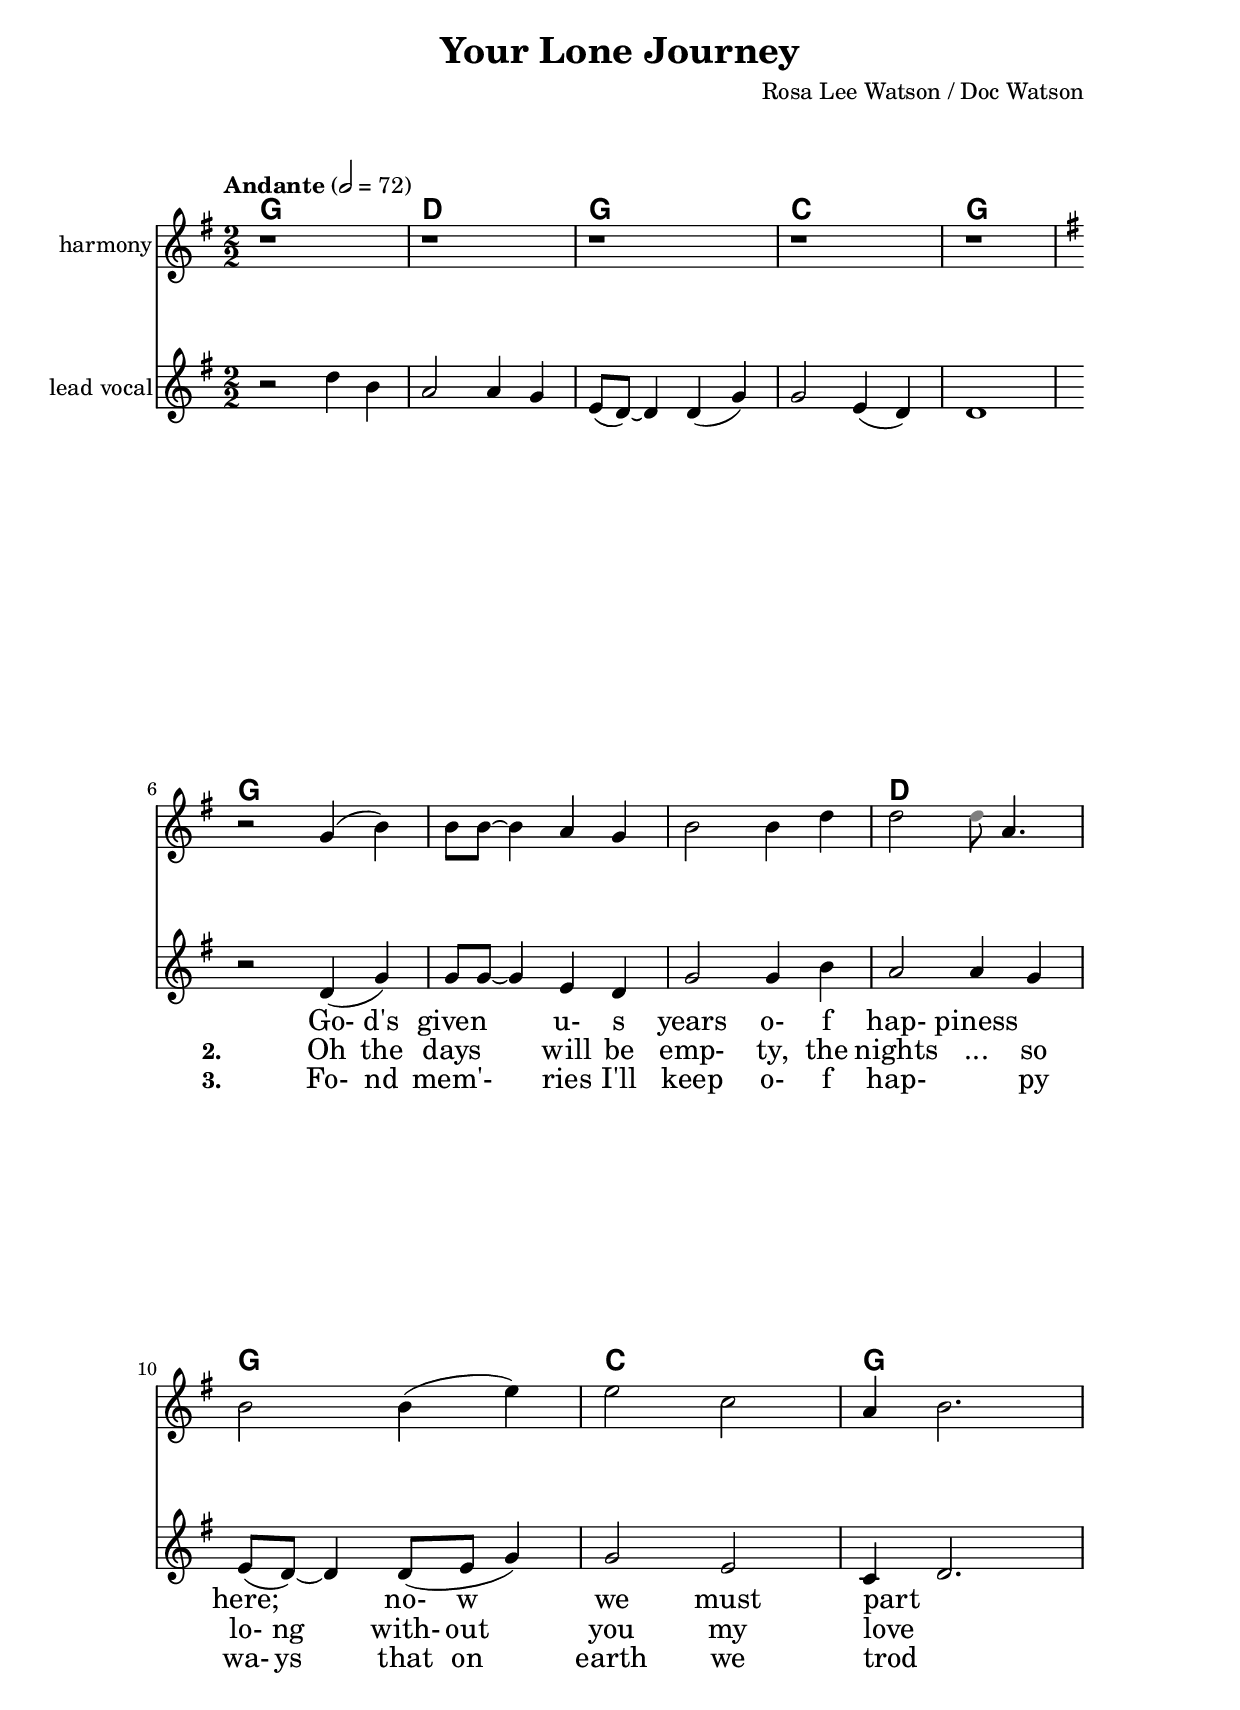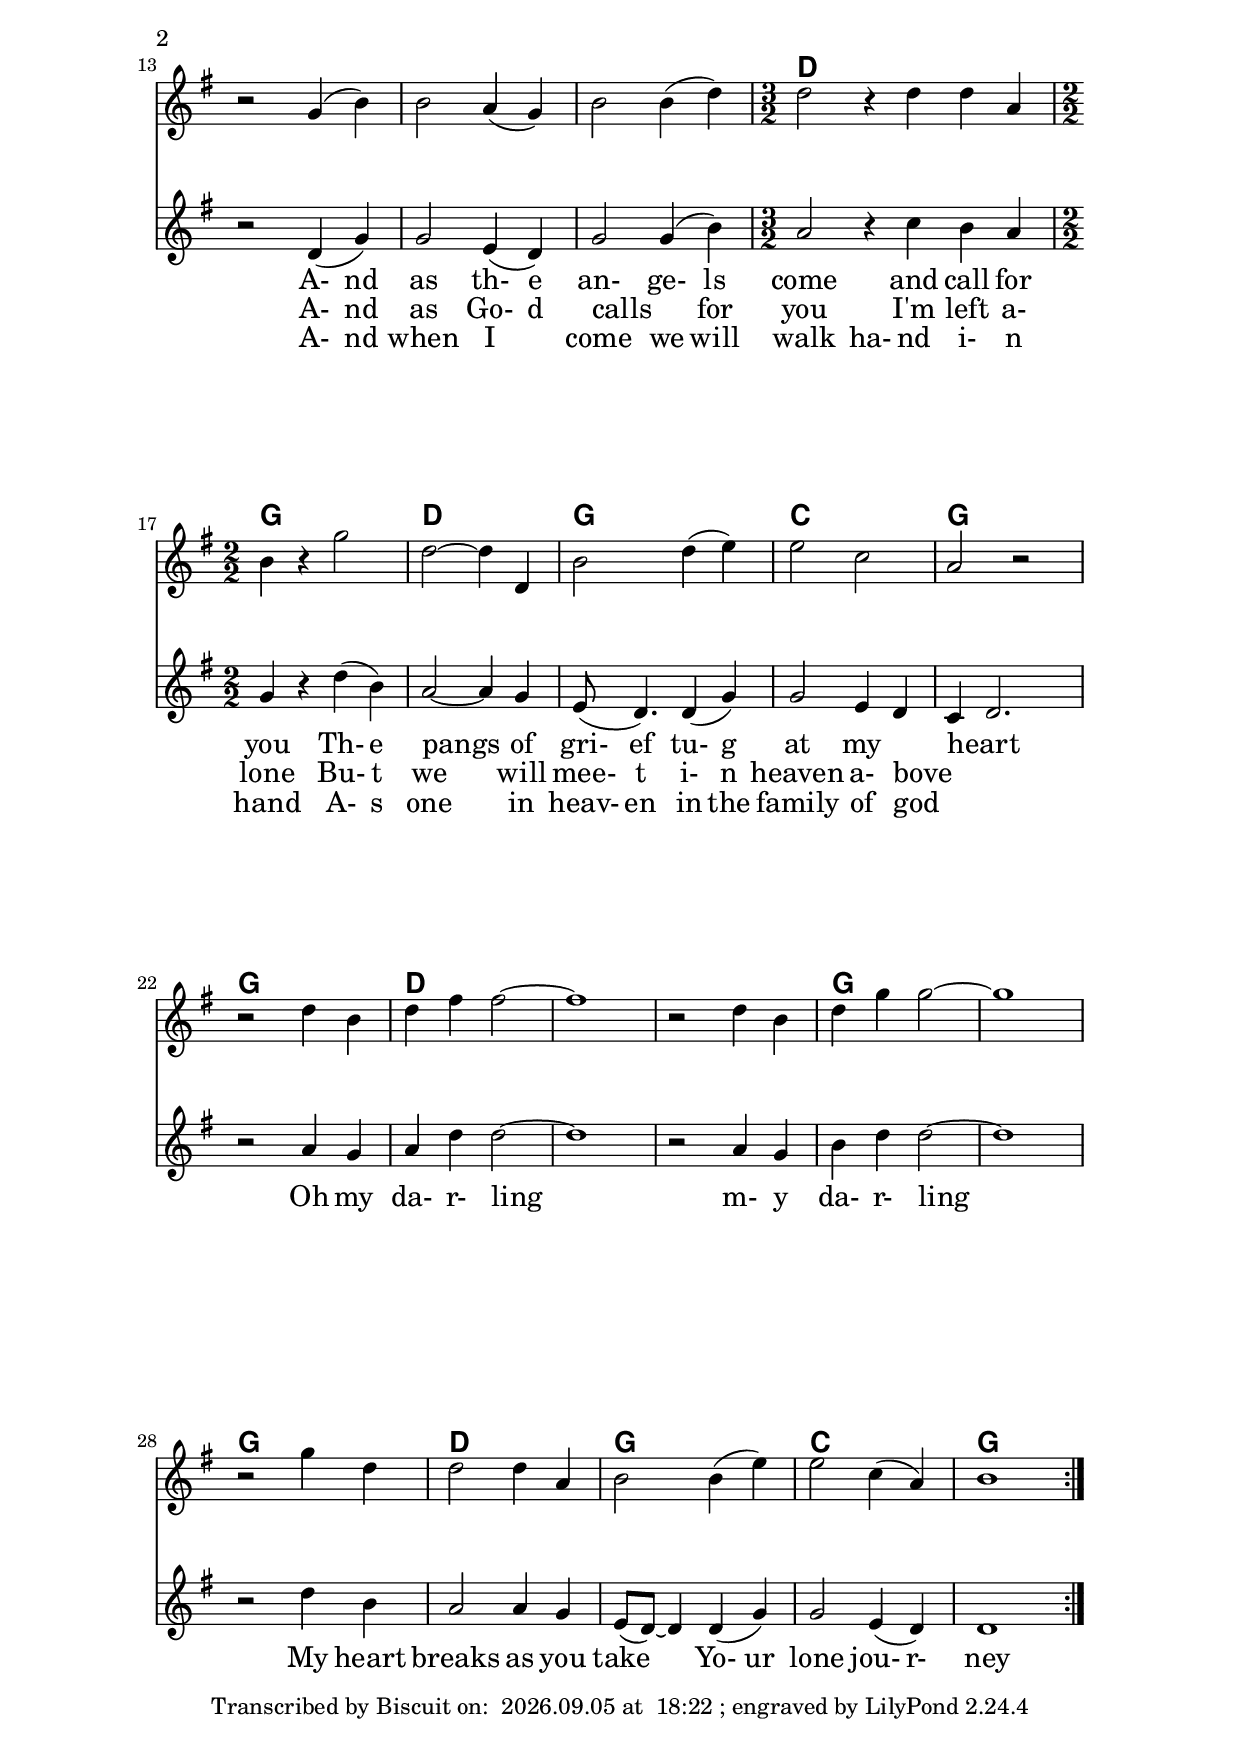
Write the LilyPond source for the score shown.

\version "2.16.2"

date = #(strftime "%Y.%m.%d" (localtime (current-time)))
hour = #(strftime "%H:%M" (localtime (current-time)))
\header {
  title = "Your Lone Journey"
  composer = "Rosa Lee Watson / Doc Watson"
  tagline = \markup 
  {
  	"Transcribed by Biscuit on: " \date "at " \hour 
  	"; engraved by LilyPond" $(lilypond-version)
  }
% Can't figure out how to get spacing between last lyric and tagline...
% So, fuckit - no tagline.
%  tagline = ##f
}

% ****************************************************************
% Start cut-&-pastable-section
% ****************************************************************

\paper {
  indent = 0\mm
  line-width = 160\mm
  force-assignment = #""
  line-width = #(- line-width (* mm  3.000000))
  ragged-bottom=##f
  ragged-last-bottom=##f
  
}


introChords = \chordmode { g:min | f | ees }

verseChords = \chordmode 
{	
	%Big chord names, so old geezers can percieve them			
	\override ChordName #'font-size = #2 
	%Bold chord names, so old geezers can grok them			
	\override ChordName #'font-series = #'bold

	\set ChordNames.midiInstrument = "ocarina"
	\set ChordNames.midiMaximumVolume = #0.2	%There must be a dynamic mark on the first note of each instrument for this to work correctly.
	g1 | \skip1 | \skip1 |
	d1 | g1     | c1 | g1 
	\skip1      | \skip1 | \skip1 | d1. | g1 | d1 | g1 | c1 | g1
}
chorusChords = \chordmode 
{	
	%Big chord names, so old geezers can percieve them			
	\override ChordName #'font-size = #2 
	%Bold chord names, so old geezers can grok them			
	\override ChordName #'font-series = #'bold

	%\set Staff.midiInstrument = #"acoustic guitar (nylon)"
	g1 | d1 | \skip1| \skip1 | g1 | \skip1
	g1 | d1 | g1  | c1 | g1  |
}

% absolute pitch
verseMelody =
\new Voice = "verseVocal"
{
  r2 d'4 (g'4) | g'8 g'8 ~ g'4 e'4 d'4         | g'2 g'4 b'4   | a'2 a'4 g'4  |
  e'8 (d'8) ~ d'4 d'8 (e'8 g'4) | g'2 e'2      | c'4 d'2. \break
  r2 d'4 (g'4) | g'2 e'4 (d'4)                 | g'2 g'4 (b'4) | 
  											         \time 3/2  a'2 r4 c''4  b'4 a'4 |  \time 2/2
                                                      %Note - this a2 r4 should be a1 ~a2 (for the first two verses only)?              
                                                      %3rd verse - this a2 r4 should be a2 a4?              
  g'4 r4 d''4 (b'4) | a'2 ~ a'4 g'4 | e'8 (d'4.) d'4 (g'4) | g'2 e'4 d'4 | c'4 d'2.
}

verseHarmony =
\new Voice = "verseVocalHarmony"
{
  r2 g'4 (b'4) | b'8 b'8 ~ b'4 a'4 g'4         | b'2 b'4 d''4 | d''2 <\tweak #'color #grey d''>8 a'4.  |
  b'2 b'4 (e''4) | e''2 c''2  | a'4 ~ b'2. \break
  r2 g'4 (b'4) | b'2 a'4 (g'4)                 | b'2 b'4 (d''4) | 
  											         %\time 3/2  d''2 r4 e''4  d''4 c''4 |  \time 2/2
%  											         \time 3/2  d''2 r4 a'4  a'4 e'4 |  \time 2/2
                                                      \time 3/2  d''2 r4 d''4  d''4 a'4 |  \time 2/2            
  b'4 r4 g''2 | d''2 ~ d''4 d'4 | b'2 d''4 (e''4) | e''2 c''2     | a'2 r2
%  fis'4 r4 g''4 (d''4) | d''2 ~ c''4 c''4 | b'8 (g'4.) d''4 (e''4) | e''2 c''2 | b'2 r2
}

chorusMelody =
\new Voice = "chorusVocal"
{
  r2 a'4 g'4 | a'4 d''4 d''2 ~ | d''1 |
  r2 a'4 g'4 | b'4 d''4 d''2 ~ | d''1 | 
  \break
  r2 d''4 b'4 | a'2  a'4 g'4 | e'8 (d'8) ~ d'4  d'4 (g'4) | g'2  e'4 (d'4) | d'1           
}

chorusHarmony =
\new Voice = "chorusVocalHarmony"
{
  r2 d''4 b'4 | d''4 fis''4 fis''2 ~ | fis''1 |
  r2 d''4 b'4 | d''4 g''4 g''2 ~ | g''1 | 
  \break
  r2 g''4 d''4 | d''2  d''4 a'4 | b'2  b'4 (e''4) | e''2  c''4 (a'4) | b'1           
}

bridgeMelody =
\new Voice = "bridgeGuitar"
{
  r2 d''4 b'4 | a'2  a'4 g'4 | e'8 (d'8) ~ d'4  d'4 (g'4) | g'2  e'4 (d'4) | d'1           
}
bridgeFiller =
\new Voice = "bridgeFiller"
{
  r1 | r1 | r1 | r1 | r1           
}
bridgeChords = \chordmode 
{	
	%Big chord names, so old geezers can percieve them			
	\override ChordName #'font-size = #2 
	%Bold chord names, so old geezers can grok them			
	\override ChordName #'font-series = #'bold

	%\set Staff.midiInstrument = #"acoustic guitar (nylon)"
	g1 | d1 | g1  | c1 | g1
}

verseLyrics = 
<<
  %\new Lyrics  \lyricsto verseVocal 
  \new Lyrics  
  %\context Lyrics \lyricmode  \with { alignBelowContext = "melodyStaff" }
  %\lyricsto verseMelody 
  %\override LyricText #'font-size = #2	% increase font by two 'sizes'
  {
  \lyricmode {
	  		" "2 " Go-"4 "d's"4 "given"2 "u-"4 "s"4 years2 "o-"4 "f"4
	  		"hap-"2 "piness"2 "here;"2 "no-"8 "w"4. "we"2 "must"2 part1
			" "2 "A-"4 "nd"4 as2 "th-"4 "e"4 "an-"2 "ge-"4 "ls"4 come2. and4 call4 for4 you2
			"Th-"4 "e"4 pangs2 " "4 of4 "gri-"8 "ef"4. "tu-"4 "g"4 at2 my2 heart2  " "2
	  		}
  }

  %\new Lyrics  \lyricsto verseVocal 
  \new Lyrics  
  {
  \lyricmode
	  { \set stanza = "2. "
	  " "2  Oh4 the4 days2 will4 be4 "emp-"2 "ty,"4 the4 
	  nights2 "..."4 so4 "lo-"8 "ng"4. "with-"8 out4. you2 my2 love1
    " "2 "A-"4 "nd"4 | as2 "Go-"4 "d"4 "calls"2 " "4 "for"4 you2. 
    "I'm"4 left4 "a-"4 "lone"2
	"Bu-"4 "t"4 we2. will4 "mee-"8 "t"4. "i-"4 "n"4 heaven2 "a-"4 "bove"2 " "2
	  }
  }
  
  \new Lyrics  
  {
  \lyricmode
	  { \set stanza = "3. "
	  " "2  "Fo-"4 "nd"4 mem'-2 ries4 "I'll"4 "keep"2 "o-"4 "f"4
	  "hap-"2. "py"4 "wa-"8 "ys"4. "that"8 on4. earth2 we2 trod1
    " "2 "A-"4 "nd"4 | when2 "I"2 "come"2 "we"4 "will"4 walk2 "ha-"4 "nd"4
     "i-"4 "n"4 "hand"2
	"A-"4 "s"4 one2. in4 "heav-"8 "en"4. "in"4 "the"4 family2 "of"4 "god"2 " "2
	  }
  }
>>

\break
chorusLyrics = 

  \new Lyrics  
  {
  \lyricmode {
	  		" "2  Oh4 my4 "da-"4 "r-"4 "ling"2 " "2 " "2 " "2 
	  		        "m-"4 "y"4 "da-"4 "r-"4 "ling"2 " "2 " "2 " "2
			My4 heart4 breaks2 as4 you4 take2
			"Yo-"4 "ur"4 "lone"2 "jou-"4 "r-"4 "ney"1
	  		}
  }

bridgeLyrics = 

  \new Lyrics  
  {
  \lyricmode {
	  		" "1 " "1 " "1 " "1 " "1 
	  		}
  }


%%%%%%%%%%%%%%%%%%%%%%%%%%%%%%%%%%%%%%%%%%%%%%
#(define my-instrument-equalizer-alist '())

#(set! my-instrument-equalizer-alist
  (append
    '(
      ("violin" . (0.7 . 0.9))
      ("ocarina" . (0.1 . 0.3)))
    my-instrument-equalizer-alist))

#(define (my-instrument-equalizer s)
  (let ((entry (assoc s my-instrument-equalizer-alist)))
    (if entry
      (cdr entry))))
%%%%%%%%%%%%%%%%%%%%%%%%%%%%%%%%%%%%%%%%%%%%%%
\score
{
<<
    %\new TabStaff
	%{
		\set TabStaff.stringTunings =   #biscuitTuning
	 	\introChords 
		\verseMelody
	%}
	
	\new ChordNames \with { midiInstrument = "ocarina" } 
	%\context ChordNames = "chords"
	{		
		\set Score.instrumentEqualizer = #my-instrument-equalizer		%\with { midiInstrument = #"acoustic guitar (nylon)" }

		% show chordnames only when the chord changes, 
		% or at the beginning of a line.
		% This is the only way I know to get a chord change in the middle of a measure,
		% without getting a "N.C." symbol at the start of the measure.
		\set chordChanges = ##t
		{
			%\transpose g d	% Sammy and Nadine recording is in D
	    	%\introChords
		    \bridgeChords

			%\transpose g e % Doc and Rosa Lee recorded it in E
			%\transpose g d	% Sammy and Nadine recording is in D
		    \verseChords
			%\transpose g e % Doc and Rosa Lee recorded it in E
			%\transpose g d	% Sammy and Nadine recording is in D
		    \chorusChords
		    
		}	
	}

	\new Voice = "vocal harmony"
	{
		\numericTimeSignature
		\time 2/2
		%\absolute	% relative pitches don't always transpose so well.
		%\transpose g' e' % Doc and Rosa Lee recorded it in E
		%\transpose g d	% Sammy and Nadine recording is in D
		{
	  		%\introMelody
			%\repeat volta 3 
			{
				%\new Staff = "melodyStaff"
				{
					\key g \major	
				    \set Staff.midiInstrument = #"cello"
					\set Staff.instrumentName = #"harmony"
					{
					    \bridgeFiller
					}
				}
				\break
				{
					\key g \major	
				    \set Staff.midiInstrument = #"cello"
					\set Staff.instrumentName = #"harmony"
					{
					    \verseHarmony
					}
				}
				\break
				{
					{
					    \chorusHarmony
					}
				}
			}

		}
	}
  
	\new Voice = "vocal"
	{
		\tempo "Andante" 2 = 72
		\numericTimeSignature
		\time 2/2
		%\absolute	% relative pitches don't always transpose so well.
		%\transpose g' e'
		%\transpose g d	% Sammy and Nadine recording is in D
		{
	  		%\introMelody
			\repeat volta 3 
			{
				\key g \major	
			    \set Staff.midiInstrument = #"violin"
				\set Staff.instrumentName = #"lead\nvocal"
				%\new Staff = "melodyStaff"
				{
					{
					    \bridgeMelody
					}
				}
				\break
				{
					{
					    \verseMelody
					}
				}
				\break
				{
					{
					    \chorusMelody
					}
				}
			}

		}
	}

	%Lyrics
	{
		%\introLyrics
		\bridgeLyrics
		\verseLyrics
		\chorusLyrics
	}

	% Enable this to write the notes of each chord on a new staff below the melody staff
	%\new Staff \chorusChords
	
>>
  \layout { 
  	indent = 0.0\cm
  	\context {
    	\Lyrics
    	\override LyricText #'font-size = #+2
  	}
  }
  \midi {}
} 

% ****************************************************************
% end ly snippet
% ****************************************************************